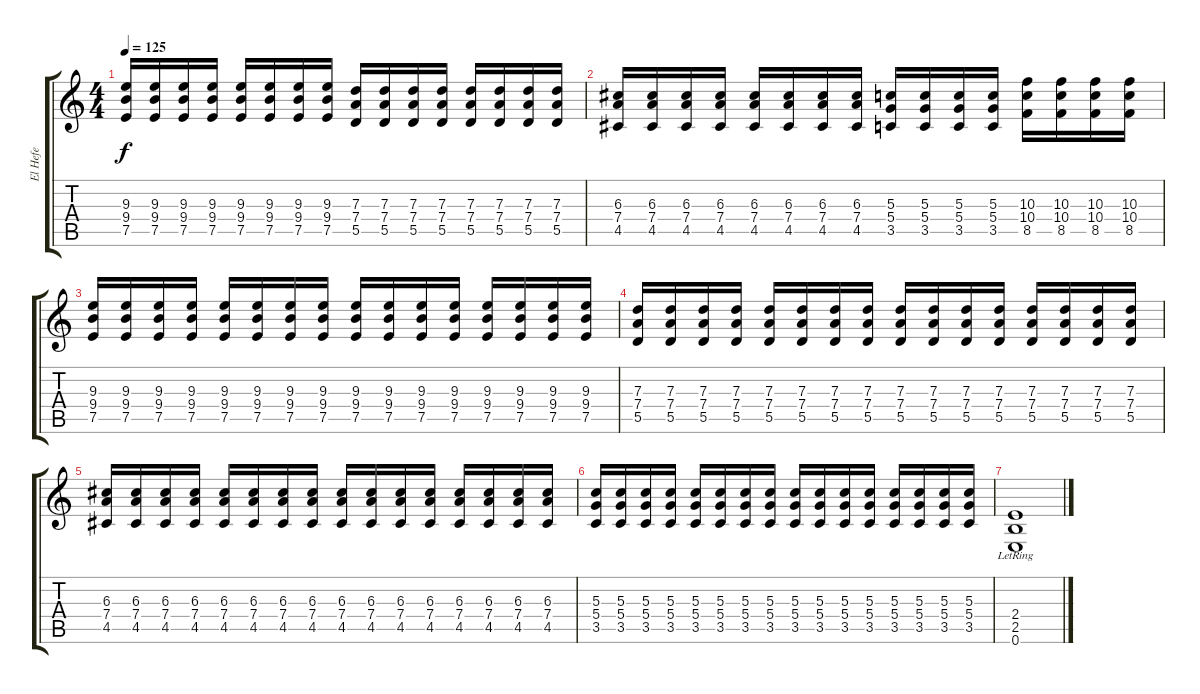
\track ("El Hefe" "El Hefe") {instrument distortionguitar}
\staff {score tabs}
\tuning (E4 B3 G3 D3 A2 E2) {hide}
\ts (4 4)
\tempo 125
\clef g2
\ks c
(9.3 9.4 7.5).16{dy f} (9.3 9.4 7.5).16 (9.3 9.4 7.5).16 (9.3 9.4 7.5).16 (9.3 9.4 7.5).16 (9.3 9.4 7.5).16 (9.3 9.4 7.5).16 (9.3 9.4 7.5).16 (7.3 7.4 5.5).16 (7.3 7.4 5.5).16 (7.3 7.4 5.5).16 (7.3 7.4 5.5).16 (7.3 7.4 5.5).16 (7.3 7.4 5.5).16 (7.3 7.4 5.5).16 (7.3 7.4 5.5).16 |
(6.3 7.4 4.5).16 (6.3 7.4 4.5).16 (6.3 7.4 4.5).16 (6.3 7.4 4.5).16 (6.3 7.4 4.5).16 (6.3 7.4 4.5).16 (6.3 7.4 4.5).16 (6.3 7.4 4.5).16 (5.3 5.4 3.5).16 (5.3 5.4 3.5).16 (5.3 5.4 3.5).16 (5.3 5.4 3.5).16 (10.3 10.4 8.5).16 (10.3 10.4 8.5).16 (10.3 10.4 8.5).16 (10.3 10.4 8.5).16 |
(9.3 9.4 7.5).16 (9.3 9.4 7.5).16 (9.3 9.4 7.5).16 (9.3 9.4 7.5).16 (9.3 9.4 7.5).16 (9.3 9.4 7.5).16 (9.3 9.4 7.5).16 (9.3 9.4 7.5).16 (9.3 9.4 7.5).16 (9.3 9.4 7.5).16 (9.3 9.4 7.5).16 (9.3 9.4 7.5).16 (9.3 9.4 7.5).16 (9.3 9.4 7.5).16 (9.3 9.4 7.5).16 (9.3 9.4 7.5).16 |
(7.3 7.4 5.5).16 (7.3 7.4 5.5).16 (7.3 7.4 5.5).16 (7.3 7.4 5.5).16 (7.3 7.4 5.5).16 (7.3 7.4 5.5).16 (7.3 7.4 5.5).16 (7.3 7.4 5.5).16 (7.3 7.4 5.5).16 (7.3 7.4 5.5).16 (7.3 7.4 5.5).16 (7.3 7.4 5.5).16 (7.3 7.4 5.5).16 (7.3 7.4 5.5).16 (7.3 7.4 5.5).16 (7.3 7.4 5.5).16 |
(6.3 7.4 4.5).16 (6.3 7.4 4.5).16 (6.3 7.4 4.5).16 (6.3 7.4 4.5).16 (6.3 7.4 4.5).16 (6.3 7.4 4.5).16 (6.3 7.4 4.5).16 (6.3 7.4 4.5).16 (6.3 7.4 4.5).16 (6.3 7.4 4.5).16 (6.3 7.4 4.5).16 (6.3 7.4 4.5).16 (6.3 7.4 4.5).16 (6.3 7.4 4.5).16 (6.3 7.4 4.5).16 (6.3 7.4 4.5).16 |
(5.3 5.4 3.5).16 (5.3 5.4 3.5).16 (5.3 5.4 3.5).16 (5.3 5.4 3.5).16 (5.3 5.4 3.5).16 (5.3 5.4 3.5).16 (5.3 5.4 3.5).16 (5.3 5.4 3.5).16 (5.3 5.4 3.5).16 (5.3 5.4 3.5).16 (5.3 5.4 3.5).16 (5.3 5.4 3.5).16 (5.3 5.4 3.5).16 (5.3 5.4 3.5).16 (5.3 5.4 3.5).16 (5.3 5.4 3.5).16 |
(2.4{lr} 2.5{lr} 0.6{lr}).1
